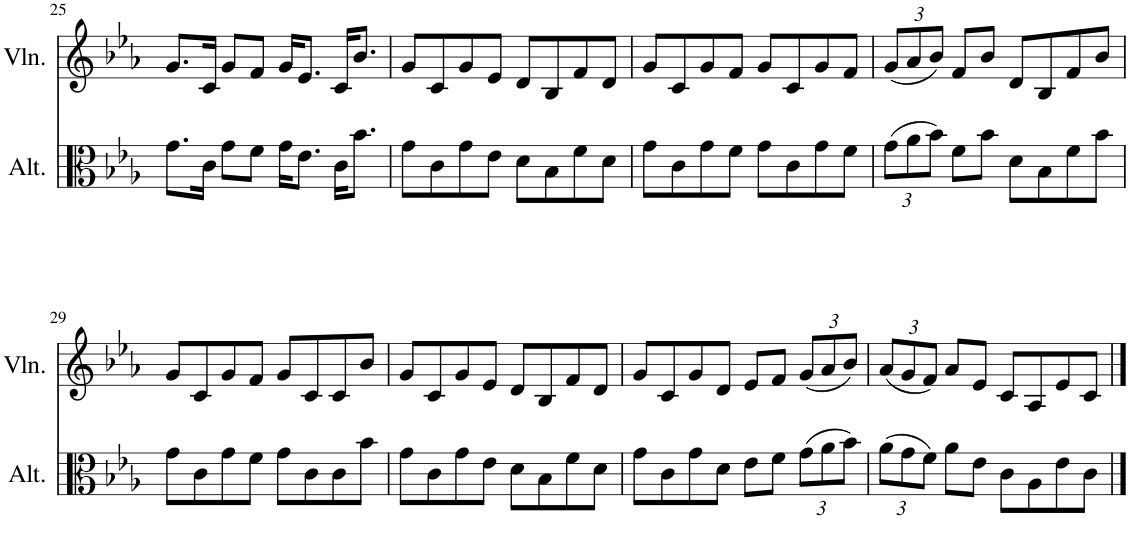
**kern	**kern
*part2	*part1
*staff2	*staff1
*I"Alto	*I"Violon
*I'Alt.	*I'Vln.
!!LO:PB:g=z
*clefC3	*clefG2
*k[b-e-a-]	*k[b-e-a-]
*M4/4	*M4/4
*met(c)	*met(c)
=25	=25
8.g\L	8.g/L
16c\Jk	16c/Jk
8g\L	8g/L
8f\J	8f/J
16g\KL	16g/KL
8.e-\J	8.e-/J
16c\KL	16c/KL
8.b-\J	8.b-/J
=26	=26
8g\L	8g/L
8c\	8c/
8g\	8g/
8e-\J	8e-/J
8d\L	8d/L
8B-\	8B-/
8f\	8f/
8d\J	8d/J
=27	=27
8g\L	8g/L
8c\	8c/
8g\	8g/
8f\J	8f/J
8g\L	8g/L
8c\	8c/
8g\	8g/
8f\J	8f/J
=28	=28
*Xbrackettup	*Xbrackettup
(12g\L	(12g/L
12a-\	12a-/
12b-\J)	12b-/J)
8f\L	8f/L
8b-\J	8b-/J
8d\L	8d/L
8B-\	8B-/
8f\	8f/
8b-\J	8b-/J
!!LO:LB:g=z
=29	=29
8g\L	8g/L
8c\	8c/
8g\	8g/
8f\J	8f/J
8g\L	8g/L
8c\	8c/
8c\	8c/
8b-\J	8b-/J
=30	=30
8g\L	8g/L
8c\	8c/
8g\	8g/
8e-\J	8e-/J
8d\L	8d/L
8B-\	8B-/
8f\	8f/
8d\J	8d/J
=31	=31
8g\L	8g/L
8c\	8c/
8g\	8g/
8d\J	8d/J
8e-\L	8e-/L
8f\J	8f/J
(12g\L	(12g/L
12a-\	12a-/
12b-\J)	12b-/J)
=32	=32
(12a-\L	(12a-/L
12g\	12g/
12f\J)	12f/J)
8a-\L	8a-/L
8e-\J	8e-/J
8c\L	8c/L
8A-\	8A-/
8e-\	8e-/
8c\J	8c/J
==	==
*-	*-
